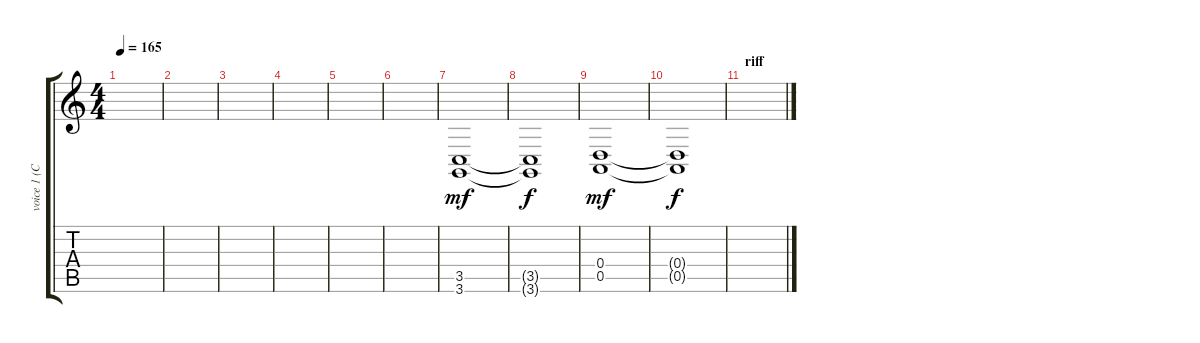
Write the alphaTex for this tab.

\track ("voice 1 (Coverdale)" "voice 1 (C") {instrument baritonesax}
\staff {score tabs}
\tuning (E4 B3 G3 D3 A2 E2) {hide}
\ts (4 4)
\tempo 165
\clef g2
\ks c
|
|
|
|
|
|
(3.5 3.6).1{dy mf} |
(3.5{t} 3.6{t}).1{dy f} |
(0.4 0.5).1{dy mf} |
(0.4{t} 0.5{t}).1{dy f} |
\section ("" "riff")
